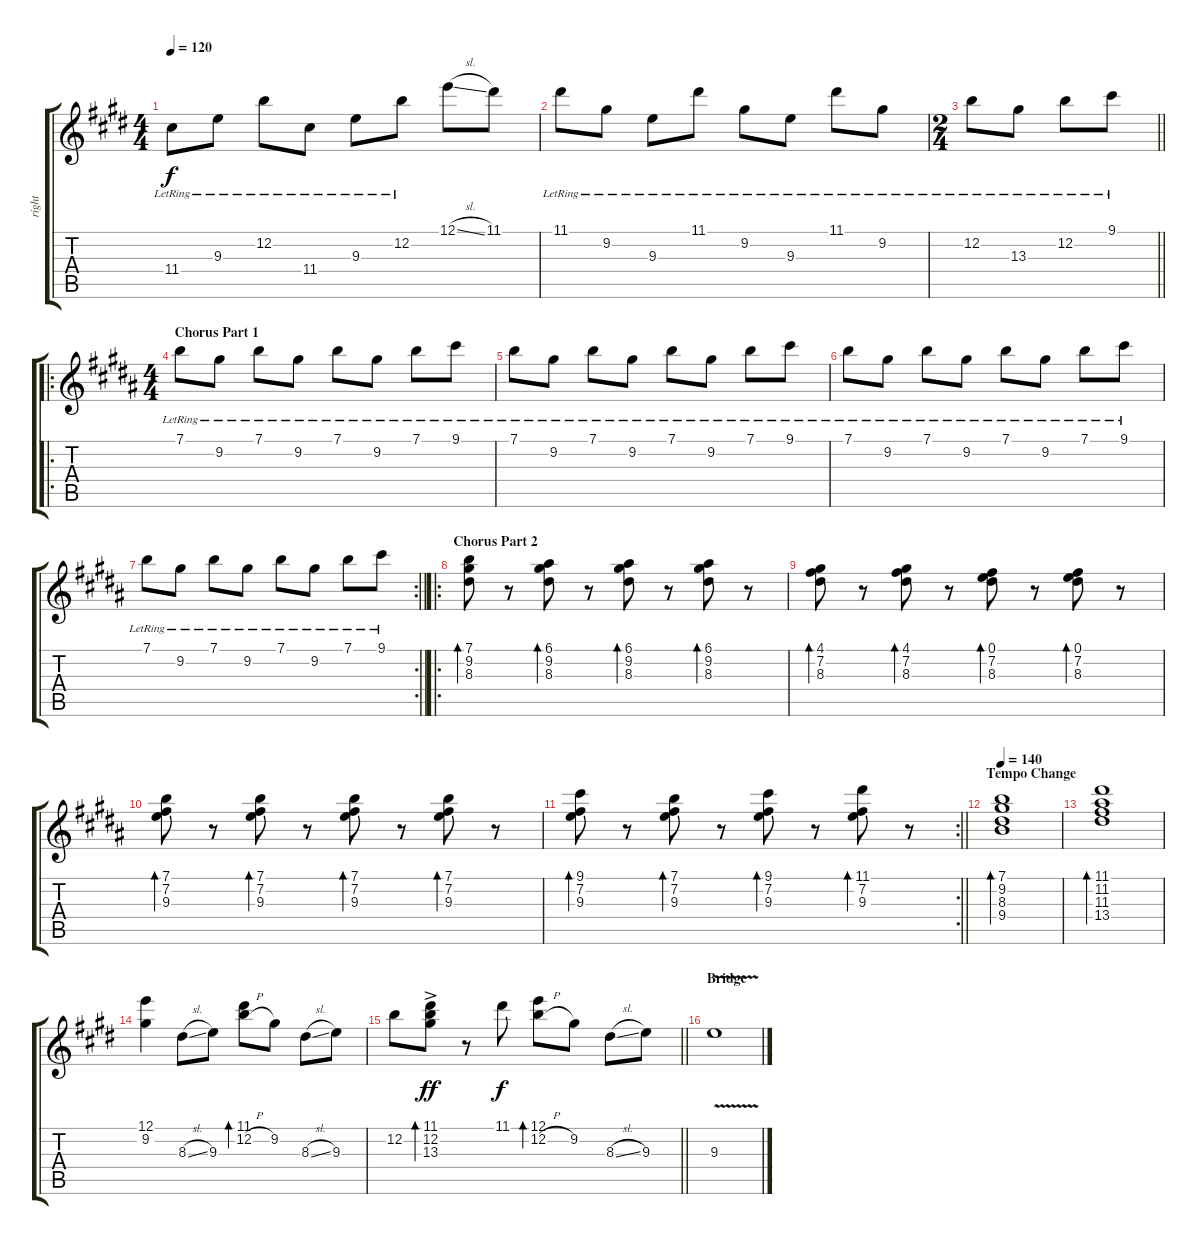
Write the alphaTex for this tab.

\track ("right" "right") {instrument electricguitarjazz}
\staff {score tabs}
\tuning (E4 B3 G3 D3 A2 E2) {hide}
\ts (4 4)
\tempo 120
\clef g2
\ks e
11.4{lr}.8{dy f} 9.3{lr}.8 12.2{lr}.8 11.4{lr}.8 9.3{lr}.8 12.2{lr}.8 12.1{sl}.8 11.1.8 |
11.1{lr}.8 9.2{lr}.8 9.3{lr}.8 11.1{lr}.8 9.2{lr}.8 9.3{lr}.8 11.1{lr}.8 9.2{lr}.8 |
\ts (2 4)
\barLineRight lightlight
12.2{lr}.8 13.3{lr}.8 12.2{lr}.8 9.1{lr}.8 |
\ro
\ts (4 4)
\section ("" "Chorus Part 1")
\ks b
7.1{lr}.8 9.2{lr}.8 7.1{lr}.8 9.2{lr}.8 7.1{lr}.8 9.2{lr}.8 7.1{lr}.8 9.1{lr}.8 |
7.1{lr}.8 9.2{lr}.8 7.1{lr}.8 9.2{lr}.8 7.1{lr}.8 9.2{lr}.8 7.1{lr}.8 9.1{lr}.8 |
7.1{lr}.8 9.2{lr}.8 7.1{lr}.8 9.2{lr}.8 7.1{lr}.8 9.2{lr}.8 7.1{lr}.8 9.1{lr}.8 |
\rc 2
\barLineRight lightlight
7.1{lr}.8 9.2{lr}.8 7.1{lr}.8 9.2{lr}.8 7.1{lr}.8 9.2{lr}.8 7.1{lr}.8 9.1{lr}.8 |
\ro
\section ("" "Chorus Part 2")
(7.1 9.2 8.3).8{bd 60} r.8 (6.1 9.2 8.3).8{bd 60} r.8 (6.1 9.2 8.3).8{bd 60} r.8 (6.1 9.2 8.3).8{bd 60} r.8 |
(4.1 7.2 8.3).8{bd 60} r.8 (4.1 7.2 8.3).8{bd 60} r.8 (0.1 7.2 8.3).8{bd 60} r.8 (0.1 7.2 8.3).8{bd 60} r.8 |
(7.1 7.2 9.3).8{bd 60} r.8 (7.1 7.2 9.3).8{bd 60} r.8 (7.1 7.2 9.3).8{bd 60} r.8 (7.1 7.2 9.3).8{bd 60} r.8 |
\rc 2
\barLineRight lightlight
(9.1 7.2 9.3).8{bd 60} r.8 (7.1 7.2 9.3).8{bd 60} r.8 (9.1 7.2 9.3).8{bd 60} r.8 (11.1 7.2 9.3).8{bd 60} r.8 |
\section ("" "Tempo Change")
\tempo 140
(7.1 9.2 8.3 9.4).1{bd 60} |
(11.1 11.2 11.3 13.4).1{bd 60} |
\ks e
(12.1 9.2).4 8.3{sl}.8 9.3.8 (11.1 12.2{h}).8{bd 60} 9.2.8 8.3{sl}.8 9.3.8 |
\barLineRight lightlight
12.2.8 (11.1 12.2 13.3{ac}).8{bd 60 dy ff} r.8 11.1.8{dy f} (12.1 12.2{h}).8{bd 60} 9.2.8 8.3{sl}.8 9.3.8 |
\section ("" "Bridge")
9.3{v}.1
